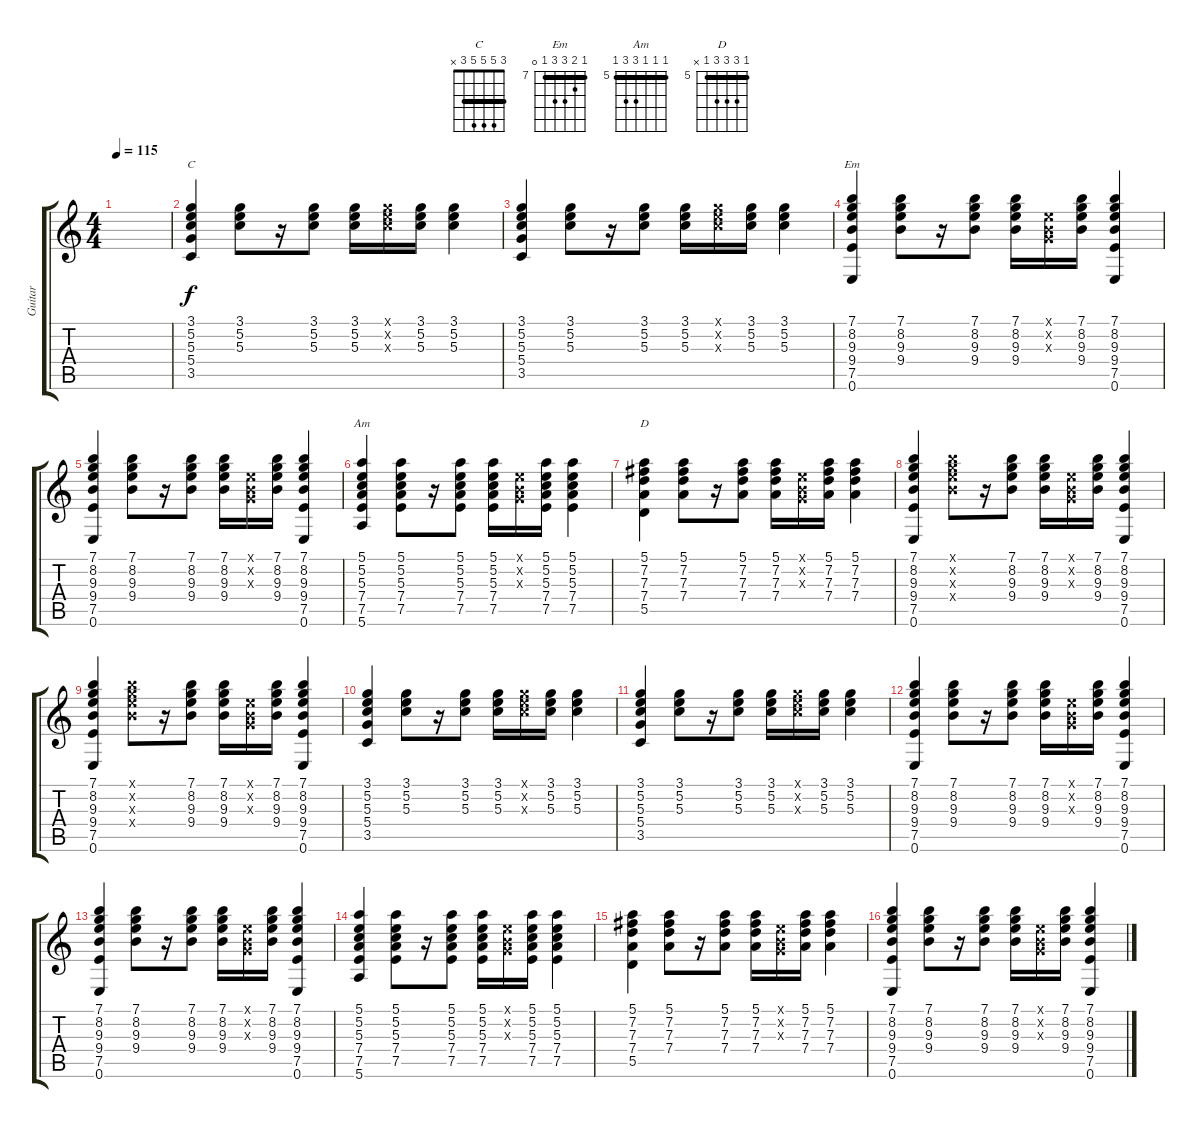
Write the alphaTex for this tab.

\track ("Guitar" "Guitar") {instrument acousticguitarnylon}
\staff {score tabs}
\tuning (E4 B3 G3 D3 A2 E2) {hide}
\chord ("C" 3 5 5 5 3 x) {barre 3}
\chord ("Em" 7 8 9 9 7 0) {firstfret 7 barre 7}
\chord ("Am" 5 5 5 7 7 5) {firstfret 5 barre 5}
\chord ("D" 5 7 7 7 5 x) {firstfret 5 barre 5}
\ts (4 4)
\tempo 115
\clef g2
\ks c
|
(3.1 5.2 5.3 5.4 3.5).4{ch "C"} (3.1 5.2 5.3).8 r.16 (3.1 5.2 5.3).8 (3.1 5.2 5.3).16 (3.1{x} 5.2{x} 5.3{x}).16 (3.1 5.2 5.3).16 (3.1 5.2 5.3).4 |
(3.1 5.2 5.3 5.4 3.5).4 (3.1 5.2 5.3).8 r.16 (3.1 5.2 5.3).8 (3.1 5.2 5.3).16 (3.1{x} 5.2{x} 5.3{x}).16 (3.1 5.2 5.3).16 (3.1 5.2 5.3).4 |
(7.1 8.2 9.3 9.4 7.5 0.6).4{ch "Em"} (7.1 8.2 9.3 9.4).8 r.16 (7.1 8.2 9.3 9.4).8 (7.1 8.2 9.3 9.4).16 (0.1{x} 0.2{x} 0.3{x}).16 (7.1 8.2 9.3 9.4).16 (7.1 8.2 9.3 9.4 7.5 0.6).4 |
(7.1 8.2 9.3 9.4 7.5 0.6).4 (7.1 8.2 9.3 9.4).8 r.16 (7.1 8.2 9.3 9.4).8 (7.1 8.2 9.3 9.4).16 (0.1{x} 0.2{x} 0.3{x}).16 (7.1 8.2 9.3 9.4).16 (7.1 8.2 9.3 9.4 7.5 0.6).4 |
(5.1 5.2 5.3 7.4 7.5 5.6).4{ch "Am"} (5.1 5.2 5.3 7.4 7.5).8 r.16 (5.1 5.2 5.3 7.4 7.5).8 (5.1 5.2 5.3 7.4 7.5).16 (0.1{x} 0.2{x} 0.3{x}).16 (5.1 5.2 5.3 7.4 7.5).16 (5.1 5.2 5.3 7.4 7.5).4 |
(5.1 7.2 7.3 7.4 5.5).4{ch "D"} (5.1 7.2 7.3 7.4).8 r.16 (5.1 7.2 7.3 7.4).8 (5.1 7.2 7.3 7.4).16 (0.1{x} 0.2{x} 0.3{x}).16 (5.1 7.2 7.3 7.4).16 (5.1 7.2 7.3 7.4).4 |
(7.1 8.2 9.3 9.4 7.5 0.6).4 (7.1{x} 8.2{x} 9.3{x} 9.4{x}).8 r.16 (7.1 8.2 9.3 9.4).8 (7.1 8.2 9.3 9.4).16 (0.1{x} 0.2{x} 0.3{x}).16 (7.1 8.2 9.3 9.4).16 (7.1 8.2 9.3 9.4 7.5 0.6).4 |
(7.1 8.2 9.3 9.4 7.5 0.6).4 (7.1{x} 8.2{x} 9.3{x} 9.4{x}).8 r.16 (7.1 8.2 9.3 9.4).8 (7.1 8.2 9.3 9.4).16 (0.1{x} 0.2{x} 0.3{x}).16 (7.1 8.2 9.3 9.4).16 (7.1 8.2 9.3 9.4 7.5 0.6).4 |
(3.1 5.2 5.3 5.4 3.5).4 (3.1 5.2 5.3).8 r.16 (3.1 5.2 5.3).8 (3.1 5.2 5.3).16 (3.1{x} 5.2{x} 5.3{x}).16 (3.1 5.2 5.3).16 (3.1 5.2 5.3).4 |
(3.1 5.2 5.3 5.4 3.5).4 (3.1 5.2 5.3).8 r.16 (3.1 5.2 5.3).8 (3.1 5.2 5.3).16 (3.1{x} 5.2{x} 5.3{x}).16 (3.1 5.2 5.3).16 (3.1 5.2 5.3).4 |
(7.1 8.2 9.3 9.4 7.5 0.6).4 (7.1 8.2 9.3 9.4).8 r.16 (7.1 8.2 9.3 9.4).8 (7.1 8.2 9.3 9.4).16 (0.1{x} 0.2{x} 0.3{x}).16 (7.1 8.2 9.3 9.4).16 (7.1 8.2 9.3 9.4 7.5 0.6).4 |
(7.1 8.2 9.3 9.4 7.5 0.6).4 (7.1 8.2 9.3 9.4).8 r.16 (7.1 8.2 9.3 9.4).8 (7.1 8.2 9.3 9.4).16 (0.1{x} 0.2{x} 0.3{x}).16 (7.1 8.2 9.3 9.4).16 (7.1 8.2 9.3 9.4 7.5 0.6).4 |
(5.1 5.2 5.3 7.4 7.5 5.6).4 (5.1 5.2 5.3 7.4 7.5).8 r.16 (5.1 5.2 5.3 7.4 7.5).8 (5.1 5.2 5.3 7.4 7.5).16 (0.1{x} 0.2{x} 0.3{x}).16 (5.1 5.2 5.3 7.4 7.5).16 (5.1 5.2 5.3 7.4 7.5).4 |
(5.1 7.2 7.3 7.4 5.5).4 (5.1 7.2 7.3 7.4).8 r.16 (5.1 7.2 7.3 7.4).8 (5.1 7.2 7.3 7.4).16 (0.1{x} 0.2{x} 0.3{x}).16 (5.1 7.2 7.3 7.4).16 (5.1 7.2 7.3 7.4).4 |
(7.1 8.2 9.3 9.4 7.5 0.6).4 (7.1 8.2 9.3 9.4).8 r.16 (7.1 8.2 9.3 9.4).8 (7.1 8.2 9.3 9.4).16 (0.1{x} 0.2{x} 0.3{x}).16 (7.1 8.2 9.3 9.4).16 (7.1 8.2 9.3 9.4 7.5 0.6).4
